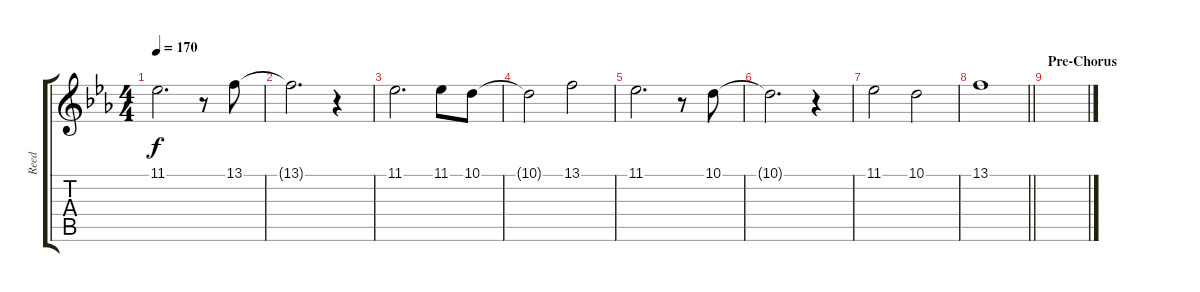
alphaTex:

\track ("Reed" "Reed") {instrument tenorsax}
\staff {score tabs}
\tuning (E4 B3 G3 D3 A2 E2) {hide}
\ts (4 4)
\tempo 170
\clef g2
\ks eb
11.1.2{d dy f} r.8 13.1.8 |
13.1{t}.2{d} r.4 |
11.1.2{d} 11.1.8 10.1.8 |
10.1{t}.2 13.1.2 |
11.1.2{d} r.8 10.1.8 |
10.1{t}.2{d} r.4 |
11.1.2 10.1.2 |
\barLineRight lightlight
13.1.1 |
\section ("" "Pre-Chorus")
